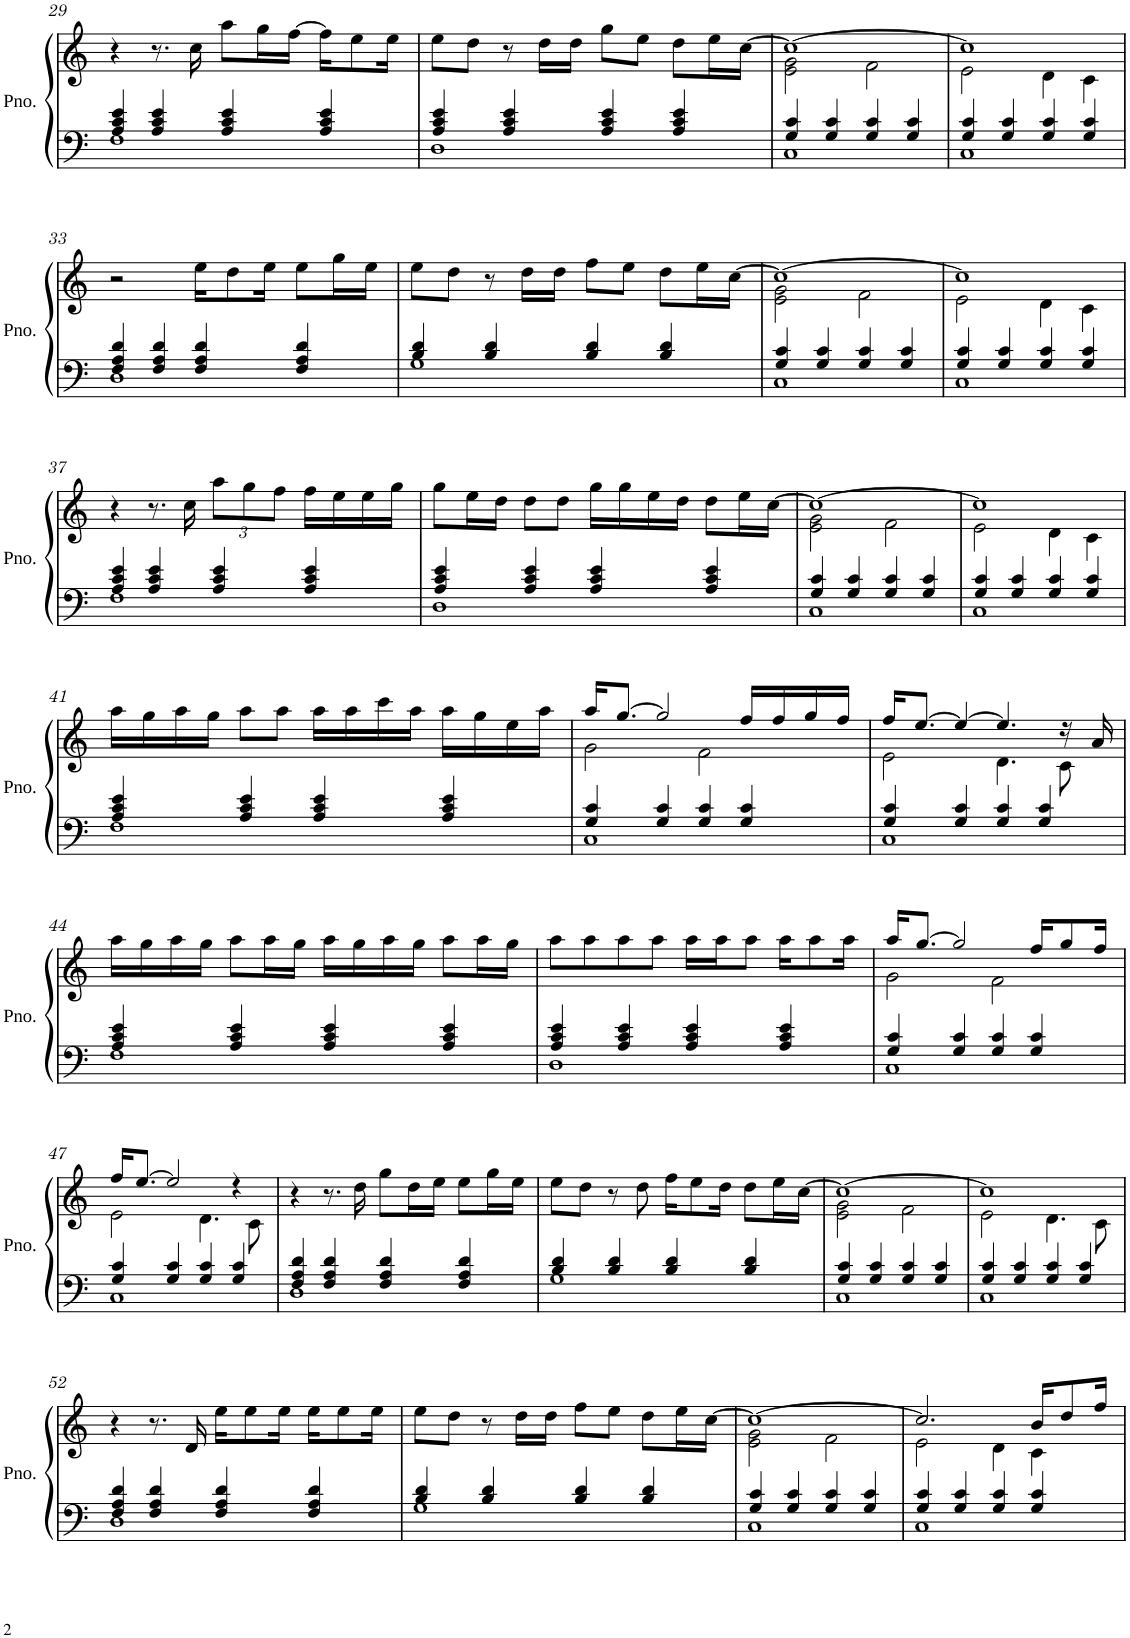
**kern	**kern
*part1	*part1
*staff2	*staff1
*I"Piano	*
*I'Pno.	*
!!LO:PB:g=z
*clefF4	*clefG2
*k[]	*k[]
*M4/4	*M4/4
=29	=29
*^	*
1F	4A/ 4c/ 4e/	4r
.	4A/ 4c/ 4e/	8.r
.	.	16cc\
.	4A/ 4c/ 4e/	8aa\L
.	.	16gg\L
.	.	[16ff\JJ
.	4A/ 4c/ 4e/	16ff\KL]
.	.	8ee\
.	.	16ee\Jk
=30	=30	=30
1D	4A/ 4c/ 4e/	8ee\L
.	.	8dd\J
.	4A/ 4c/ 4e/	8r
.	.	16dd\LL
.	.	16dd\JJ
.	4A/ 4c/ 4e/	8gg\L
.	.	8ee\J
.	4A/ 4c/ 4e/	8dd\L
.	.	16ee\L
.	.	[16cc\JJ
=31	=31	=31
*	*	*^
1C	4G/ 4c/	1cc_	2e\ 2g\
.	4G/ 4c/	.	.
.	4G/ 4c/	.	2f\
.	4G/ 4c/	.	.
=32	=32	=32	=32
1C	4G/ 4c/	1cc]	2e\
.	4G/ 4c/	.	.
.	4G/ 4c/	.	4d\
.	4G/ 4c/	.	4c\
*	*	*v	*v
!!LO:LB:g=z
=33	=33	=33
1D	4F/ 4A/ 4d/	2r
.	4F/ 4A/ 4d/	.
.	4F/ 4A/ 4d/	16ee\KL
.	.	8dd\
.	.	16ee\Jk
.	4F/ 4A/ 4d/	8ee\L
.	.	16gg\L
.	.	16ee\JJ
=34	=34	=34
1G	4B/ 4d/	8ee\L
.	.	8dd\J
.	4B/ 4d/	8r
.	.	16dd\LL
.	.	16dd\JJ
.	4B/ 4d/	8ff\L
.	.	8ee\J
.	4B/ 4d/	8dd\L
.	.	16ee\L
.	.	[16cc\JJ
=35	=35	=35
*	*	*^
1C	4G/ 4c/	1cc_	2e\ 2g\
.	4G/ 4c/	.	.
.	4G/ 4c/	.	2f\
.	4G/ 4c/	.	.
=36	=36	=36	=36
1C	4G/ 4c/	1cc]	2e\
.	4G/ 4c/	.	.
.	4G/ 4c/	.	4d\
.	4G/ 4c/	.	4c\
*	*	*v	*v
!!LO:LB:g=z
=37	=37	=37
1F	4A/ 4c/ 4e/	4r
.	4A/ 4c/ 4e/	8.r
.	.	16cc\
*	*	*Xbrackettup
.	4A/ 4c/ 4e/	12aa\L
.	.	12gg\
.	.	12ff\J
.	4A/ 4c/ 4e/	16ff\LL
.	.	16ee\
.	.	16ee\
.	.	16gg\JJ
=38	=38	=38
1D	4A/ 4c/ 4e/	8gg\L
.	.	16ee\L
.	.	16dd\JJ
.	4A/ 4c/ 4e/	8dd\L
.	.	8dd\J
.	4A/ 4c/ 4e/	16gg\LL
.	.	16gg\
.	.	16ee\
.	.	16dd\JJ
.	4A/ 4c/ 4e/	8dd\L
.	.	16ee\L
.	.	[16cc\JJ
=39	=39	=39
*	*	*^
1C	4G/ 4c/	1cc_	2e\ 2g\
.	4G/ 4c/	.	.
.	4G/ 4c/	.	2f\
.	4G/ 4c/	.	.
=40	=40	=40	=40
1C	4G/ 4c/	1cc]	2e\
.	4G/ 4c/	.	.
.	4G/ 4c/	.	4d\
.	4G/ 4c/	.	4c\
*	*	*v	*v
!!LO:LB:g=z
=41	=41	=41
1F	4A/ 4c/ 4e/	16aa\LL
.	.	16gg\
.	.	16aa\
.	.	16gg\JJ
.	4A/ 4c/ 4e/	8aa\L
.	.	8aa\J
.	4A/ 4c/ 4e/	16aa\LL
.	.	16aa\
.	.	16ccc\
.	.	16aa\JJ
.	4A/ 4c/ 4e/	16aa\LL
.	.	16gg\
.	.	16ee\
.	.	16aa\JJ
=42	=42	=42
*	*	*^
1C	4G/ 4c/	16aa/KL	2g\
.	.	[8.gg/J	.
.	4G/ 4c/	2gg/]	.
.	4G/ 4c/	.	2f\
.	4G/ 4c/	16ff/LL	.
.	.	16ff/	.
.	.	16gg/	.
.	.	16ff/JJ	.
=43	=43	=43	=43
1C	4G/ 4c/	16ff/KL	2e\
.	.	[8.ee/J	.
.	4G/ 4c/	4ee/_	.
.	4G/ 4c/	4.ee/]	4.d\
.	4G/ 4c/	.	.
.	.	16r	8c\
.	.	16a/	.
*	*	*v	*v
!!LO:LB:g=z
=44	=44	=44
1F	4A/ 4c/ 4e/	16aa\LL
.	.	16gg\
.	.	16aa\
.	.	16gg\JJ
.	4A/ 4c/ 4e/	8aa\L
.	.	16aa\L
.	.	16gg\JJ
.	4A/ 4c/ 4e/	16aa\LL
.	.	16gg\
.	.	16aa\
.	.	16gg\JJ
.	4A/ 4c/ 4e/	8aa\L
.	.	16aa\L
.	.	16gg\JJ
=45	=45	=45
1D	4A/ 4c/ 4e/	8aa\L
.	.	8aa\
.	4A/ 4c/ 4e/	8aa\
.	.	8aa\J
.	4A/ 4c/ 4e/	16aa\LL
.	.	16aa\J
.	.	8aa\J
.	4A/ 4c/ 4e/	16aa\KL
.	.	8aa\
.	.	16aa\Jk
=46	=46	=46
*	*	*^
1C	4G/ 4c/	16aa/KL	2g\
.	.	[8.gg/J	.
.	4G/ 4c/	2gg/]	.
.	4G/ 4c/	.	2f\
.	4G/ 4c/	16ff/KL	.
.	.	8gg/	.
.	.	16ff/Jk	.
!!LO:LB:g=z	!!
=47	=47	=47	=47
1C	4G/ 4c/	16ff/KL	2e\
.	.	[8.ee/J	.
.	4G/ 4c/	2ee/]	.
.	4G/ 4c/	.	4.d\
.	4G/ 4c/	4r	.
.	.	.	8c\
*	*	*v	*v
=48	=48	=48
1D	4F/ 4A/ 4d/	4r
.	4F/ 4A/ 4d/	8.r
.	.	16dd\
.	4F/ 4A/ 4d/	8gg\L
.	.	16dd\L
.	.	16ee\JJ
.	4F/ 4A/ 4d/	8ee\L
.	.	16gg\L
.	.	16ee\JJ
=49	=49	=49
1G	4B/ 4d/	8ee\L
.	.	8dd\J
.	4B/ 4d/	8r
.	.	8dd\
.	4B/ 4d/	16ff\KL
.	.	8ee\
.	.	16dd\Jk
.	4B/ 4d/	8dd\L
.	.	16ee\L
.	.	[16cc\JJ
=50	=50	=50
*	*	*^
1C	4G/ 4c/	1cc_	2e\ 2g\
.	4G/ 4c/	.	.
.	4G/ 4c/	.	2f\
.	4G/ 4c/	.	.
=51	=51	=51	=51
1C	4G/ 4c/	1cc]	2e\
.	4G/ 4c/	.	.
.	4G/ 4c/	.	4.d\
.	4G/ 4c/	.	.
.	.	.	8c\
*	*	*v	*v
!!LO:LB:g=z
=52	=52	=52
1D	4F/ 4A/ 4d/	4r
.	4F/ 4A/ 4d/	8.r
.	.	16d/
.	4F/ 4A/ 4d/	16ee\KL
.	.	8ee\
.	.	16ee\Jk
.	4F/ 4A/ 4d/	16ee\KL
.	.	8ee\
.	.	16ee\Jk
=53	=53	=53
1G	4B/ 4d/	8ee\L
.	.	8dd\J
.	4B/ 4d/	8r
.	.	16dd\LL
.	.	16dd\JJ
.	4B/ 4d/	8ff\L
.	.	8ee\J
.	4B/ 4d/	8dd\L
.	.	16ee\L
.	.	[16cc\JJ
=54	=54	=54
*	*	*^
1C	4G/ 4c/	1cc_	2e\ 2g\
.	4G/ 4c/	.	.
.	4G/ 4c/	.	2f\
.	4G/ 4c/	.	.
=55	=55	=55	=55
1C	4G/ 4c/	2.cc/]	2e\
.	4G/ 4c/	.	.
.	4G/ 4c/	.	4d\
.	4G/ 4c/	16b/KL	4c\
.	.	8dd/	.
.	.	16ff/Jk	.
*v	*v	*	*
*	*v	*v
=	=
*-	*-
